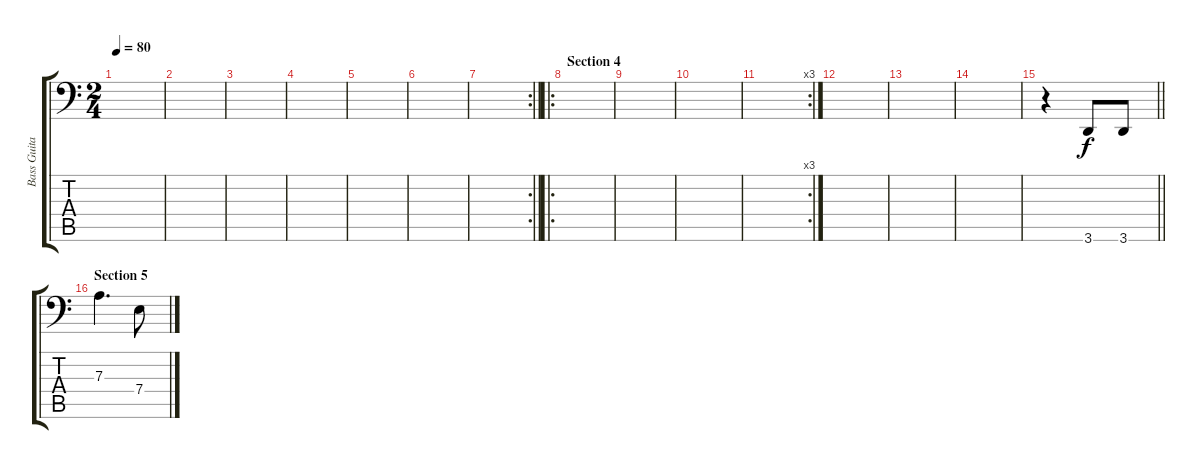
\track ("Bass Guitar" "Bass Guita") {instrument electricbassfinger}
\staff {score tabs}
\tuning (C3 G2 D2 A1 E1 B0) {hide}
\ts (2 4)
\tempo 80
\clef f4
\ks c
|
|
|
|
|
|
\rc 2
\barLineRight lightlight
|
\ro
\section ("" "Section 4")
|
|
|
\rc 3
|
|
|
|
\barLineRight lightlight
r.4 3.6.8 3.6.8 |
\section ("" "Section 5")
7.3.4{d} 7.4.8
